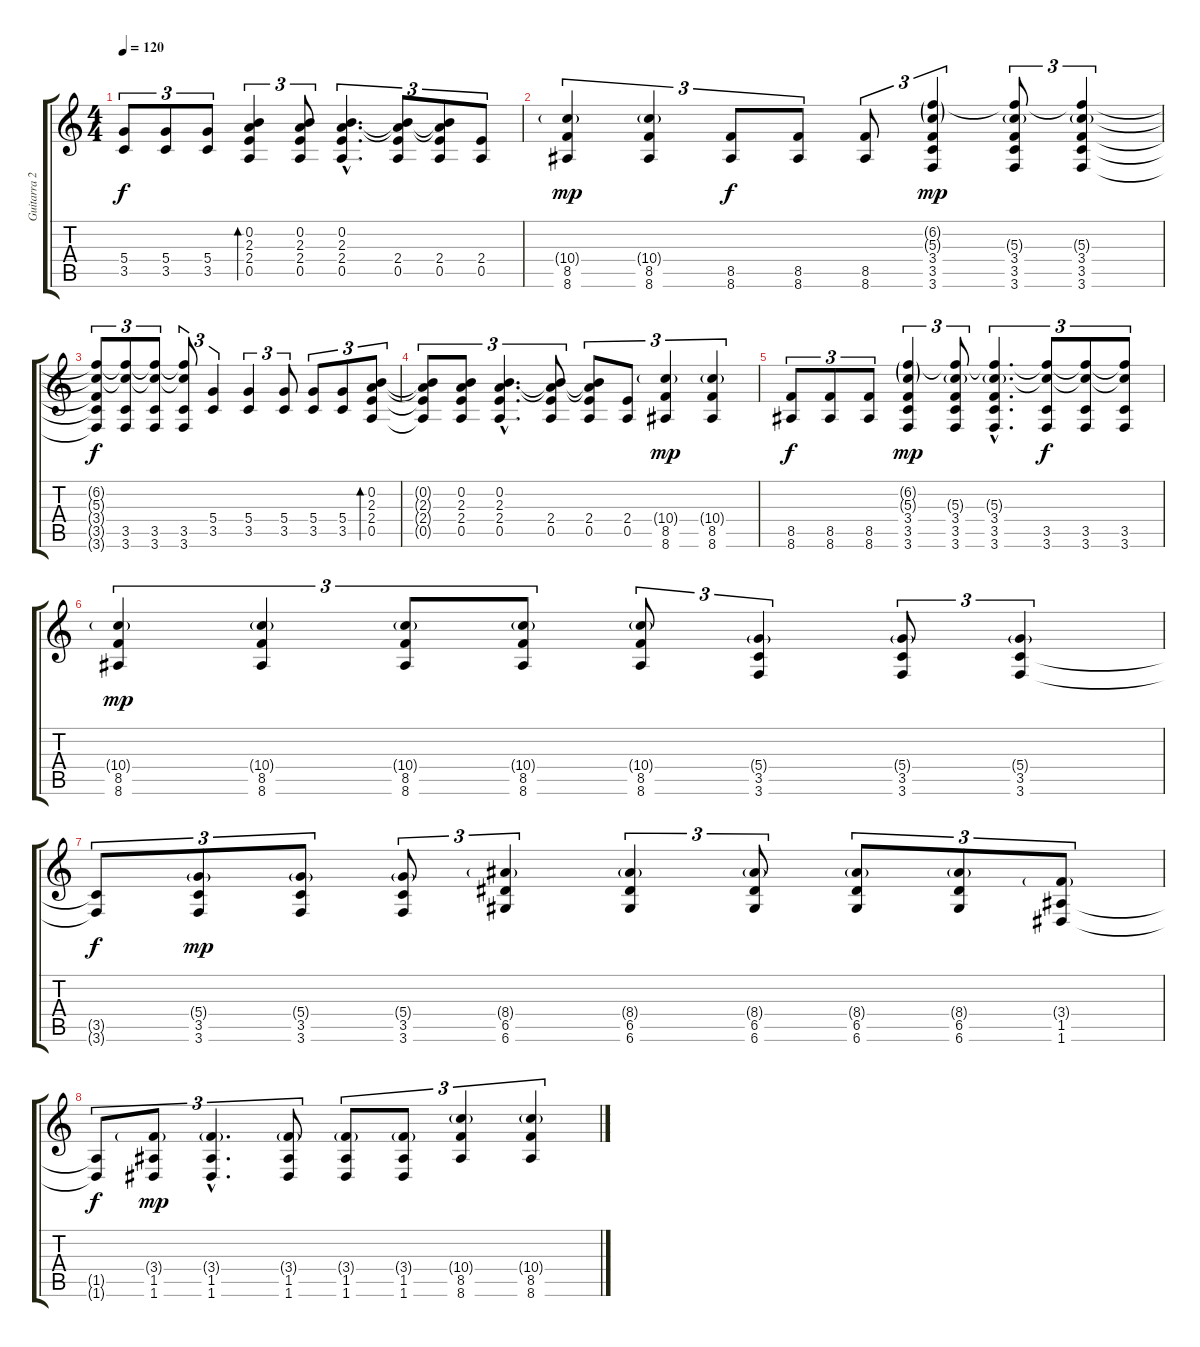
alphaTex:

\track ("Guitarra 2" "Guitarra 2") {instrument distortionguitar}
\staff {score tabs}
\tuning (E4 B3 G3 D3 A2 D2) {hide}
\ts (4 4)
\tempo 120
\clef g2
\ks c
(5.4 3.5).8{tu (3 2) dy f} (5.4 3.5).8{tu (3 2)} (5.4 3.5).8{tu (3 2)} (0.2 2.3 2.4 0.5).4{tu (3 2) bd 60} (0.2 2.3 2.4 0.5).8{tu (3 2)} (0.2{hac} 2.3{hac} 2.4{hac} 0.5{hac}).4{d tu (3 2)} (0.2{t} 2.3{t} 2.4 0.5).8{tu (3 2)} (0.2{t} 2.3{t} 2.4 0.5).8{tu (3 2)} (2.4 0.5).8{tu (3 2)} |
(10.4{g} 8.5 8.6).4{tu (3 2) dy mp} (10.4{g} 8.5 8.6).4{tu (3 2)} (8.5 8.6).8{tu (3 2) dy f} (8.5 8.6).8{tu (3 2)} (8.5 8.6).8{tu (3 2)} (6.2{g} 5.3{g} 3.4 3.5 3.6).4{tu (3 2) dy mp} (6.2{t} 5.3{g} 3.4 3.5 3.6).8{tu (3 2)} (6.2{t} 5.3{g} 3.4 3.5 3.6).4{tu (3 2)} |
(6.2{t} 5.3{t} 3.4{t} 3.5{t} 3.6{t}).8{tu (3 2) dy f} (6.2{t} 5.3{t} 3.5 3.6).8{tu (3 2)} (6.2{t} 5.3{t} 3.5 3.6).8{tu (3 2)} (6.2{t} 5.3{t} 3.5 3.6).8{tu (3 2)} (5.4 3.5).4{tu (3 2)} (5.4 3.5).4{tu (3 2)} (5.4 3.5).8{tu (3 2)} (5.4 3.5).8{tu (3 2)} (5.4 3.5).8{tu (3 2)} (0.2 2.3 2.4 0.5).8{tu (3 2) bd 60} |
(0.2{t} 2.3{t} 2.4{t} 0.5{t}).8{tu (3 2)} (0.2 2.3 2.4 0.5).8{tu (3 2)} (0.2{hac} 2.3{hac} 2.4{hac} 0.5{hac}).4{d tu (3 2)} (0.2{t} 2.3{t} 2.4 0.5).8{tu (3 2)} (0.2{t} 2.3{t} 2.4 0.5).8{tu (3 2)} (2.4 0.5).8{tu (3 2)} (10.4{g} 8.5 8.6).4{tu (3 2) dy mp} (10.4{g} 8.5 8.6).4{tu (3 2)} |
(8.5 8.6).8{tu (3 2) dy f} (8.5 8.6).8{tu (3 2)} (8.5 8.6).8{tu (3 2)} (6.2{g} 5.3{g} 3.4 3.5 3.6).4{tu (3 2) dy mp} (6.2{t} 5.3{g} 3.4 3.5 3.6).8{tu (3 2)} (6.2{hac t} 5.3{g hac} 3.4{hac} 3.5{hac} 3.6{hac}).4{d tu (3 2)} (6.2{t} 5.3{t} 3.5 3.6).8{tu (3 2) dy f} (6.2{t} 5.3{t} 3.5 3.6).8{tu (3 2)} (6.2{t} 5.3{t} 3.5 3.6).8{tu (3 2)} |
(10.4{g} 8.5 8.6).4{tu (3 2) dy mp} (10.4{g} 8.5 8.6).4{tu (3 2)} (10.4{g} 8.5 8.6).8{tu (3 2)} (10.4{g} 8.5 8.6).8{tu (3 2)} (10.4{g} 8.5 8.6).8{tu (3 2)} (5.4{g} 3.5 3.6).4{tu (3 2)} (5.4{g} 3.5 3.6).8{tu (3 2)} (5.4{g} 3.5 3.6).4{tu (3 2)} |
(3.5{t} 3.6{t}).8{tu (3 2) dy f} (5.4{g} 3.5 3.6).8{tu (3 2) dy mp} (5.4{g} 3.5 3.6).8{tu (3 2)} (5.4{g} 3.5 3.6).8{tu (3 2)} (8.4{g} 6.5 6.6).4{tu (3 2)} (8.4{g} 6.5 6.6).4{tu (3 2)} (8.4{g} 6.5 6.6).8{tu (3 2)} (8.4{g} 6.5 6.6).8{tu (3 2)} (8.4{g} 6.5 6.6).8{tu (3 2)} (3.4{g} 1.5 1.6).8{tu (3 2)} |
(1.5{t} 1.6{t}).8{tu (3 2) dy f} (3.4{g} 1.5 1.6).8{tu (3 2) dy mp} (3.4{g hac} 1.5{hac} 1.6{hac}).4{d tu (3 2)} (3.4{g} 1.5 1.6).8{tu (3 2)} (3.4{g} 1.5 1.6).8{tu (3 2)} (3.4{g} 1.5 1.6).8{tu (3 2)} (10.4{g} 8.5 8.6).4{tu (3 2)} (10.4{g} 8.5 8.6).4{tu (3 2)}
